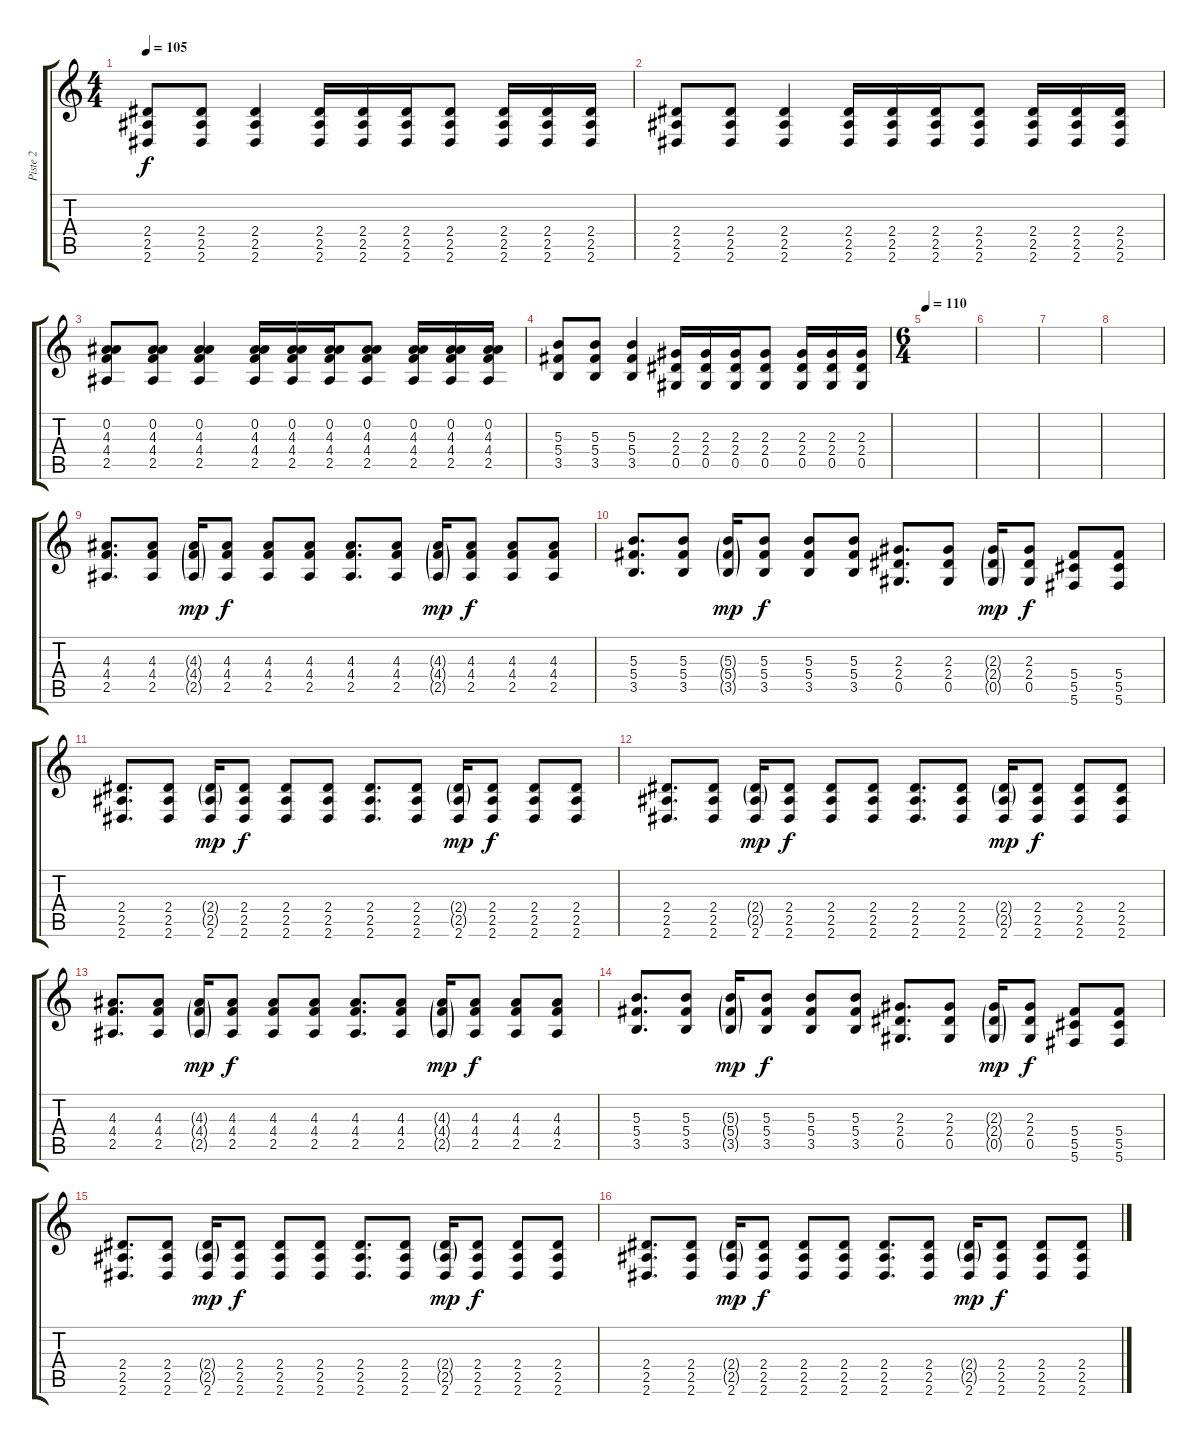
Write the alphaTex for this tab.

\track ("Piste 2" "Piste 2") {instrument overdrivenguitar}
\staff {score tabs}
\tuning (Eb4 Bb3 Gb3 Db3 Ab2 Db2) {hide}
\ts (4 4)
\tempo 105
\clef g2
\ks c
(2.4 2.5 2.6).8{dy f} (2.4 2.5 2.6).8 (2.4 2.5 2.6).4 (2.4 2.5 2.6).16 (2.4 2.5 2.6).16 (2.4 2.5 2.6).16 (2.4 2.5 2.6).8 (2.4 2.5 2.6).16 (2.4 2.5 2.6).16 (2.4 2.5 2.6).16 |
(2.4 2.5 2.6).8 (2.4 2.5 2.6).8 (2.4 2.5 2.6).4 (2.4 2.5 2.6).16 (2.4 2.5 2.6).16 (2.4 2.5 2.6).16 (2.4 2.5 2.6).8 (2.4 2.5 2.6).16 (2.4 2.5 2.6).16 (2.4 2.5 2.6).16 |
(0.2 4.3 4.4 2.5).8 (0.2 4.3 4.4 2.5).8 (0.2 4.3 4.4 2.5).4 (0.2 4.3 4.4 2.5).16 (0.2 4.3 4.4 2.5).16 (0.2 4.3 4.4 2.5).16 (0.2 4.3 4.4 2.5).8 (0.2 4.3 4.4 2.5).16 (0.2 4.3 4.4 2.5).16 (0.2 4.3 4.4 2.5).16 |
(5.3 5.4 3.5).8 (5.3 5.4 3.5).8 (5.3 5.4 3.5).4 (2.3 2.4 0.5).16 (2.3 2.4 0.5).16 (2.3 2.4 0.5).16 (2.3 2.4 0.5).8 (2.3 2.4 0.5).16 (2.3 2.4 0.5).16 (2.3 2.4 0.5).16 |
\ts (6 4)
\tempo 110
|
|
|
|
(4.3 4.4 2.5).8{d} (4.3 4.4 2.5).8 (4.3{g} 4.4{g} 2.5{g}).16{dy mp} (4.3 4.4 2.5).8{dy f} (4.3 4.4 2.5).8 (4.3 4.4 2.5).8 (4.3 4.4 2.5).8{d} (4.3 4.4 2.5).8 (4.3{g} 4.4{g} 2.5{g}).16{dy mp} (4.3 4.4 2.5).8{dy f} (4.3 4.4 2.5).8 (4.3 4.4 2.5).8 |
(5.3 5.4 3.5).8{d} (5.3 5.4 3.5).8 (5.3{g} 5.4{g} 3.5{g}).16{dy mp} (5.3 5.4 3.5).8{dy f} (5.3 5.4 3.5).8 (5.3 5.4 3.5).8 (2.3 2.4 0.5).8{d} (2.3 2.4 0.5).8 (2.3{g} 2.4{g} 0.5{g}).16{dy mp} (2.3 2.4 0.5).8{dy f} (5.4 5.5 5.6).8 (5.4 5.5 5.6).8 |
(2.4 2.5 2.6).8{d} (2.4 2.5 2.6).8 (2.4{g} 2.5{g} 2.6).16{dy mp} (2.4 2.5 2.6).8{dy f} (2.4 2.5 2.6).8 (2.4 2.5 2.6).8 (2.4 2.5 2.6).8{d} (2.4 2.5 2.6).8 (2.4{g} 2.5{g} 2.6).16{dy mp} (2.4 2.5 2.6).8{dy f} (2.4 2.5 2.6).8 (2.4 2.5 2.6).8 |
(2.4 2.5 2.6).8{d} (2.4 2.5 2.6).8 (2.4{g} 2.5{g} 2.6).16{dy mp} (2.4 2.5 2.6).8{dy f} (2.4 2.5 2.6).8 (2.4 2.5 2.6).8 (2.4 2.5 2.6).8{d} (2.4 2.5 2.6).8 (2.4{g} 2.5{g} 2.6).16{dy mp} (2.4 2.5 2.6).8{dy f} (2.4 2.5 2.6).8 (2.4 2.5 2.6).8 |
(4.3 4.4 2.5).8{d} (4.3 4.4 2.5).8 (4.3{g} 4.4{g} 2.5{g}).16{dy mp} (4.3 4.4 2.5).8{dy f} (4.3 4.4 2.5).8 (4.3 4.4 2.5).8 (4.3 4.4 2.5).8{d} (4.3 4.4 2.5).8 (4.3{g} 4.4{g} 2.5{g}).16{dy mp} (4.3 4.4 2.5).8{dy f} (4.3 4.4 2.5).8 (4.3 4.4 2.5).8 |
(5.3 5.4 3.5).8{d} (5.3 5.4 3.5).8 (5.3{g} 5.4{g} 3.5{g}).16{dy mp} (5.3 5.4 3.5).8{dy f} (5.3 5.4 3.5).8 (5.3 5.4 3.5).8 (2.3 2.4 0.5).8{d} (2.3 2.4 0.5).8 (2.3{g} 2.4{g} 0.5{g}).16{dy mp} (2.3 2.4 0.5).8{dy f} (5.4 5.5 5.6).8 (5.4 5.5 5.6).8 |
(2.4 2.5 2.6).8{d} (2.4 2.5 2.6).8 (2.4{g} 2.5{g} 2.6).16{dy mp} (2.4 2.5 2.6).8{dy f} (2.4 2.5 2.6).8 (2.4 2.5 2.6).8 (2.4 2.5 2.6).8{d} (2.4 2.5 2.6).8 (2.4{g} 2.5{g} 2.6).16{dy mp} (2.4 2.5 2.6).8{dy f} (2.4 2.5 2.6).8 (2.4 2.5 2.6).8 |
(2.4 2.5 2.6).8{d} (2.4 2.5 2.6).8 (2.4{g} 2.5{g} 2.6).16{dy mp} (2.4 2.5 2.6).8{dy f} (2.4 2.5 2.6).8 (2.4 2.5 2.6).8 (2.4 2.5 2.6).8{d} (2.4 2.5 2.6).8 (2.4{g} 2.5{g} 2.6).16{dy mp} (2.4 2.5 2.6).8{dy f} (2.4 2.5 2.6).8 (2.4 2.5 2.6).8
